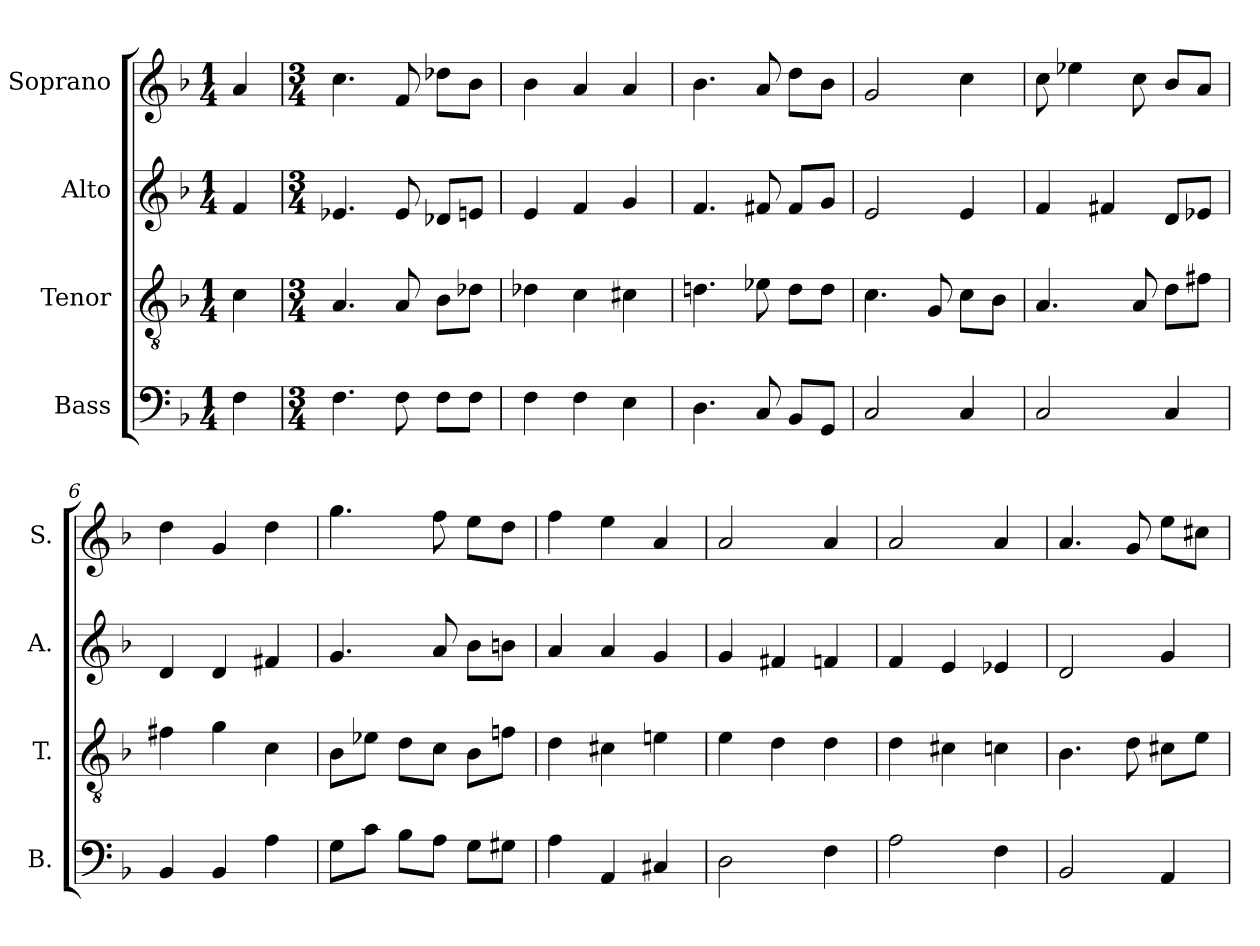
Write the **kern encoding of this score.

**kern	**kern	**kern	**kern
*part4	*part3	*part2	*part1
*staff4	*staff3	*staff2	*staff1
*I"Bass	*I"Tenor	*I"Alto	*I"Soprano
*I'B.	*I'T.	*I'A.	*I'S.
!!LO:PB:g=z
*clefF4	*clefGv2	*clefG2	*clefG2
*	*ITrd7c12	*	*
*k[b-]	*k[b-]	*k[b-]	*k[b-]
*F:	*F:	*F:	*F:
*M1/4	*M1/4	*M1/4	*M1/4
*MM55	*MM55	*MM55	*MM55
=	=	=	=
4Fi\	4Ci\	4fi/	4ai/
=1	=1	=1	=1
*M3/4	*M3/4	*M3/4	*M3/4
4.Fi\	4.AAi/	4.e-Xi/	4.cci\
8Fi\	8AAi/	8e-i/	8fi/
8Fi\L	8BB-i\L	8d-Xi/L	8dd-Xi\L
8Fi\J	8D-Xi\J	8eni/J	8b-i\J
=2	=2	=2	=2
4Fi\	4D-Xi\	4ei/	4b-i\
4Fi\	4Ci\	4fi/	4ai/
4Ei\	4C#Xi\	4gi/	4ai/
=3	=3	=3	=3
4.Di\	4.Dni\	4.fi/	4.b-i\
8Ci/	8E-Xi\	8f#Xi/	8ai/
8BB-i/L	8Di\L	8f#i/L	8ddi\L
8GGi/J	8Di\J	8gi/J	8b-i\J
=4	=4	=4	=4
2Ci/	4.Ci\	2ei/	2gi/
.	8GGi/	.	.
4Ci/	8Ci\L	4ei/	4cci\
.	8BB-i\J	.	.
=5	=5	=5	=5
2Ci/	4.AAi/	4fi/	8cci\
.	.	.	4ee-Xi\
.	.	4f#Xi/	.
.	8AAi/	.	8cci\
4Ci/	8Di\L	8di/L	8b-i/L
.	8F#Xi\J	8e-Xi/J	8ai/J
!!LO:LB:g=z
=6	=6	=6	=6
4BB-i/	4F#Xi\	4di/	4ddi\
4BB-i/	4Gi\	4di/	4gi/
4Ai\	4Ci\	4f#Xi/	4ddi\
=7	=7	=7	=7
8Gi\L	8BB-i\L	4.gi/	4.ggi\
8ci\J	8E-Xi\J	.	.
8B-i\L	8Di\L	.	.
8Ai\J	8Ci\J	8ai/	8ffi\
8Gi\L	8BB-i\L	8b-i\L	8eei\L
8G#Xi\J	8Fni\J	8bni\J	8ddi\J
=8	=8	=8	=8
4Ai\	4Di\	4ai/	4ffi\
4AAi/	4C#Xi\	4ai/	4eei\
4C#Xi/	4Eni\	4gi/	4ai/
=9	=9	=9	=9
2Di\	4Ei\	4gi/	2ai/
.	4Di\	4f#Xi/	.
4Fi\	4Di\	4fni/	4ai/
=10	=10	=10	=10
2Ai\	4Di\	4fi/	2ai/
.	4C#Xi\	4ei/	.
4Fi\	4Cni\	4e-Xi/	4ai/
=11	=11	=11	=11
2BB-i/	4.BB-i\	2di/	4.ai/
.	8Di\	.	8gi/
4AAi/	8C#Xi\L	4gi/	8eei\L
.	8Ei\J	.	8cc#Xi\J
=	=	=	=
*-	*-	*-	*-
